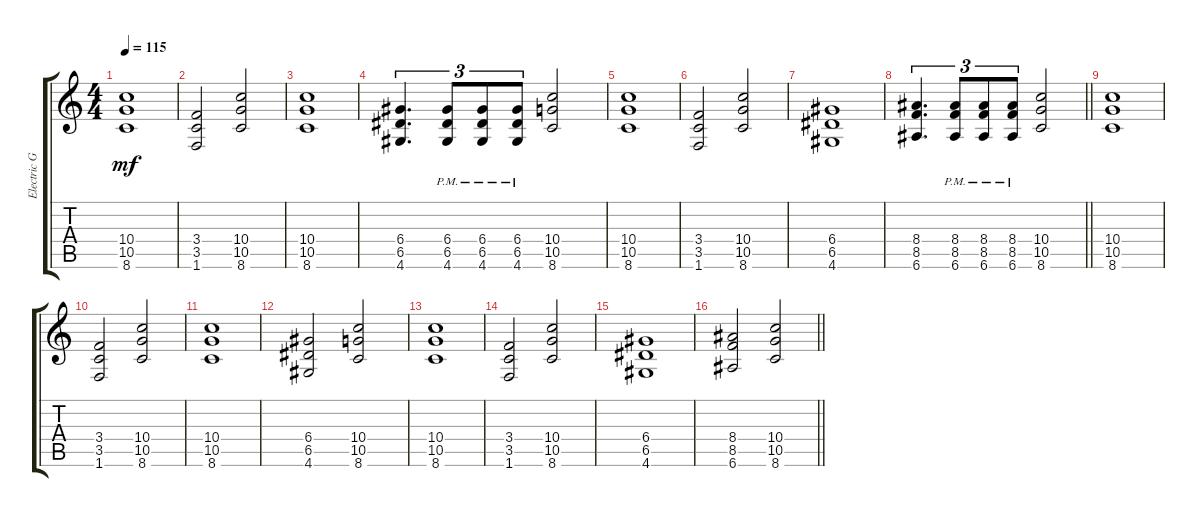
\track ("Electric Guitar 2" "Electric G") {instrument distortionguitar}
\staff {score tabs}
\tuning (E4 B3 G3 D3 A2 E2) {hide}
\ts (4 4)
\tempo 115
\clef g2
\ks c
(10.4 10.5 8.6).1{dy mf instrument distortionguitar} |
(3.4 3.5 1.6).2 (10.4 10.5 8.6).2 |
(10.4 10.5 8.6).1 |
(6.4 6.5 4.6).4{d tu (3 2)} (6.4{pm} 6.5{pm} 4.6{pm}).8{tu (3 2)} (6.4{pm} 6.5{pm} 4.6{pm}).8{tu (3 2)} (6.4{pm} 6.5{pm} 4.6{pm}).8{tu (3 2)} (10.4 10.5 8.6).2 |
(10.4 10.5 8.6).1 |
(3.4 3.5 1.6).2 (10.4 10.5 8.6).2 |
(6.4 6.5 4.6).1 |
\barLineRight lightlight
(8.4 8.5 6.6).4{d tu (3 2)} (8.4{pm} 8.5{pm} 6.6{pm}).8{tu (3 2)} (8.4{pm} 8.5{pm} 6.6{pm}).8{tu (3 2)} (8.4{pm} 8.5{pm} 6.6{pm}).8{tu (3 2)} (10.4 10.5 8.6).2 |
(10.4 10.5 8.6).1 |
(3.4 3.5 1.6).2 (10.4 10.5 8.6).2 |
(10.4 10.5 8.6).1 |
(6.4 6.5 4.6).2 (10.4 10.5 8.6).2 |
(10.4 10.5 8.6).1 |
(3.4 3.5 1.6).2 (10.4 10.5 8.6).2 |
(6.4 6.5 4.6).1 |
\barLineRight lightlight
(8.4 8.5 6.6).2 (10.4 10.5 8.6).2
